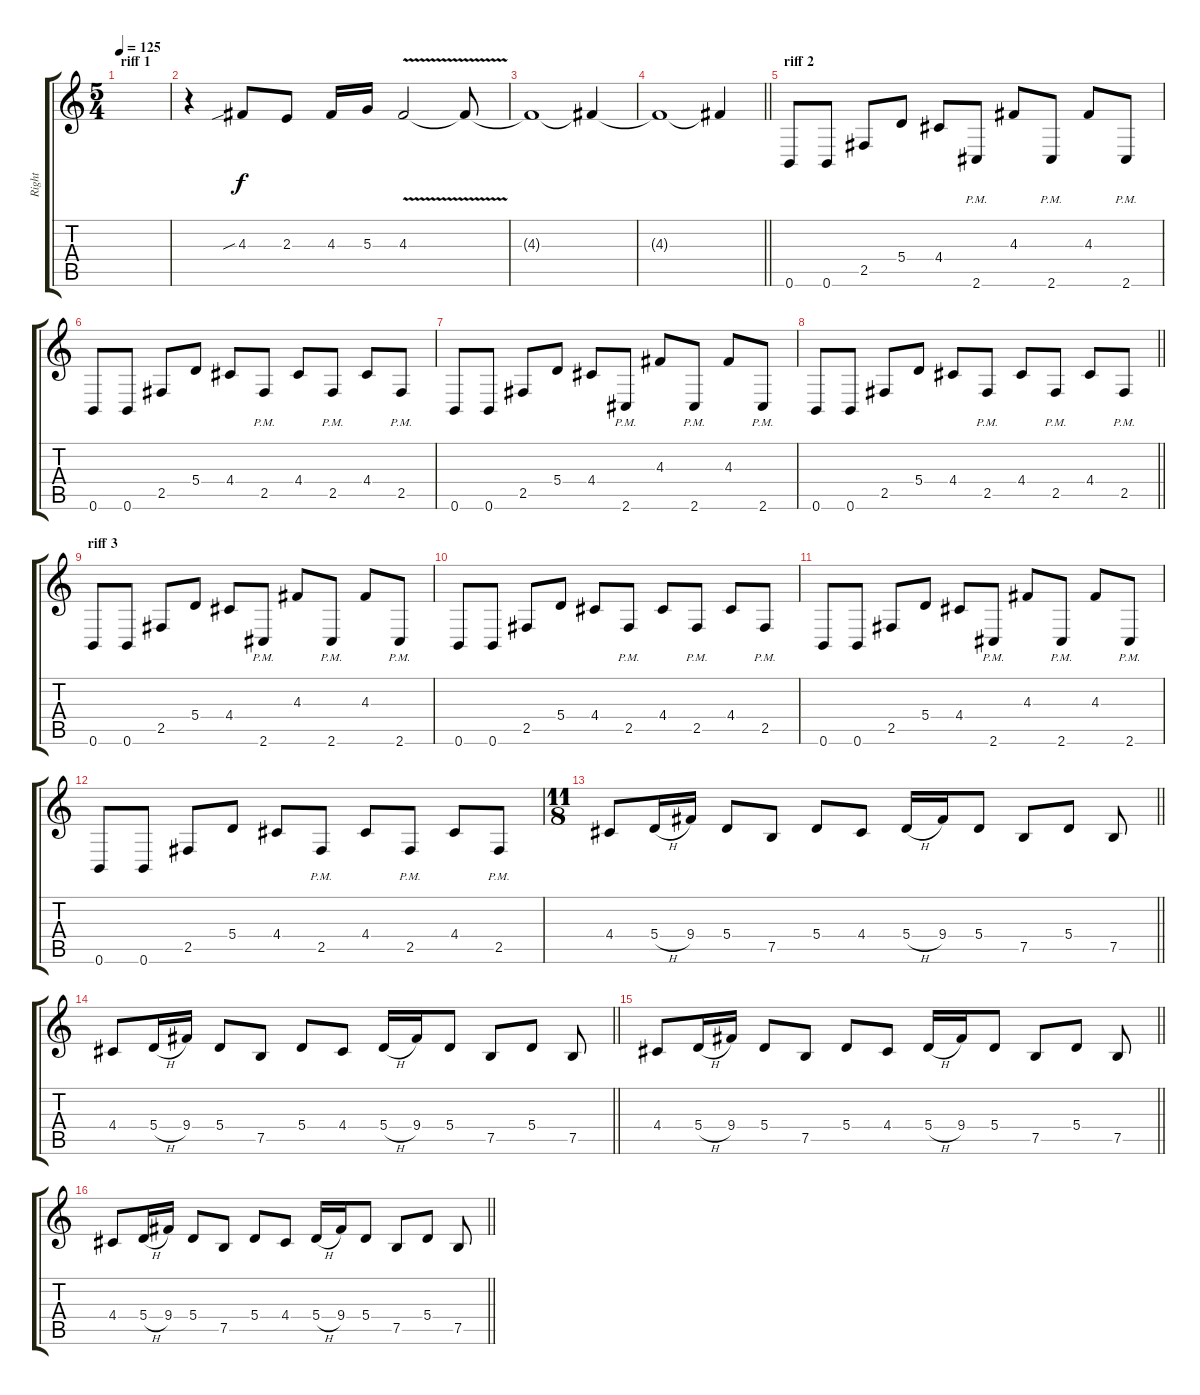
\track ("Right" "Right") {instrument distortionguitar}
\staff {score tabs}
\tuning (B3 Gb3 D3 A2 E2 B1) {hide}
\ts (5 4)
\section ("" "riff 1")
\tempo 125
\clef g2
\ks c
|
r.4 4.3{sib}.8 2.3.8 4.3.16 5.3.16 4.3{v}.2 4.3{t}.8 |
4.3{t}.1 4.3{t}.4 |
\barLineRight lightlight
4.3{t}.1 4.3{t}.4 |
\section ("" "riff 2")
0.6.8 0.6.8 2.5.8 5.4.8 4.4.8 2.6{pm}.8 4.3.8 2.6{pm}.8 4.3.8 2.6{pm}.8 |
0.6.8 0.6.8 2.5.8 5.4.8 4.4.8 2.5{pm}.8 4.4.8 2.5{pm}.8 4.4.8 2.5{pm}.8 |
0.6.8 0.6.8 2.5.8 5.4.8 4.4.8 2.6{pm}.8 4.3.8 2.6{pm}.8 4.3.8 2.6{pm}.8 |
\barLineRight lightlight
0.6.8 0.6.8 2.5.8 5.4.8 4.4.8 2.5{pm}.8 4.4.8 2.5{pm}.8 4.4.8 2.5{pm}.8 |
\section ("" "riff 3")
0.6.8 0.6.8 2.5.8 5.4.8 4.4.8 2.6{pm}.8 4.3.8 2.6{pm}.8 4.3.8 2.6{pm}.8 |
0.6.8 0.6.8 2.5.8 5.4.8 4.4.8 2.5{pm}.8 4.4.8 2.5{pm}.8 4.4.8 2.5{pm}.8 |
0.6.8 0.6.8 2.5.8 5.4.8 4.4.8 2.6{pm}.8 4.3.8 2.6{pm}.8 4.3.8 2.6{pm}.8 |
0.6.8 0.6.8 2.5.8 5.4.8 4.4.8 2.5{pm}.8 4.4.8 2.5{pm}.8 4.4.8 2.5{pm}.8 |
\ts (11 8)
\barLineRight lightlight
4.4.8 5.4{h}.16 9.4.16 5.4.8 7.5.8 5.4.8 4.4.8 5.4{h}.16 9.4.16 5.4.8 7.5.8 5.4.8 7.5.8 |
\barLineRight lightlight
4.4.8 5.4{h}.16 9.4.16 5.4.8 7.5.8 5.4.8 4.4.8 5.4{h}.16 9.4.16 5.4.8 7.5.8 5.4.8 7.5.8 |
\barLineRight lightlight
4.4.8 5.4{h}.16 9.4.16 5.4.8 7.5.8 5.4.8 4.4.8 5.4{h}.16 9.4.16 5.4.8 7.5.8 5.4.8 7.5.8 |
\barLineRight lightlight
4.4.8 5.4{h}.16 9.4.16 5.4.8 7.5.8 5.4.8 4.4.8 5.4{h}.16 9.4.16 5.4.8 7.5.8 5.4.8 7.5.8
